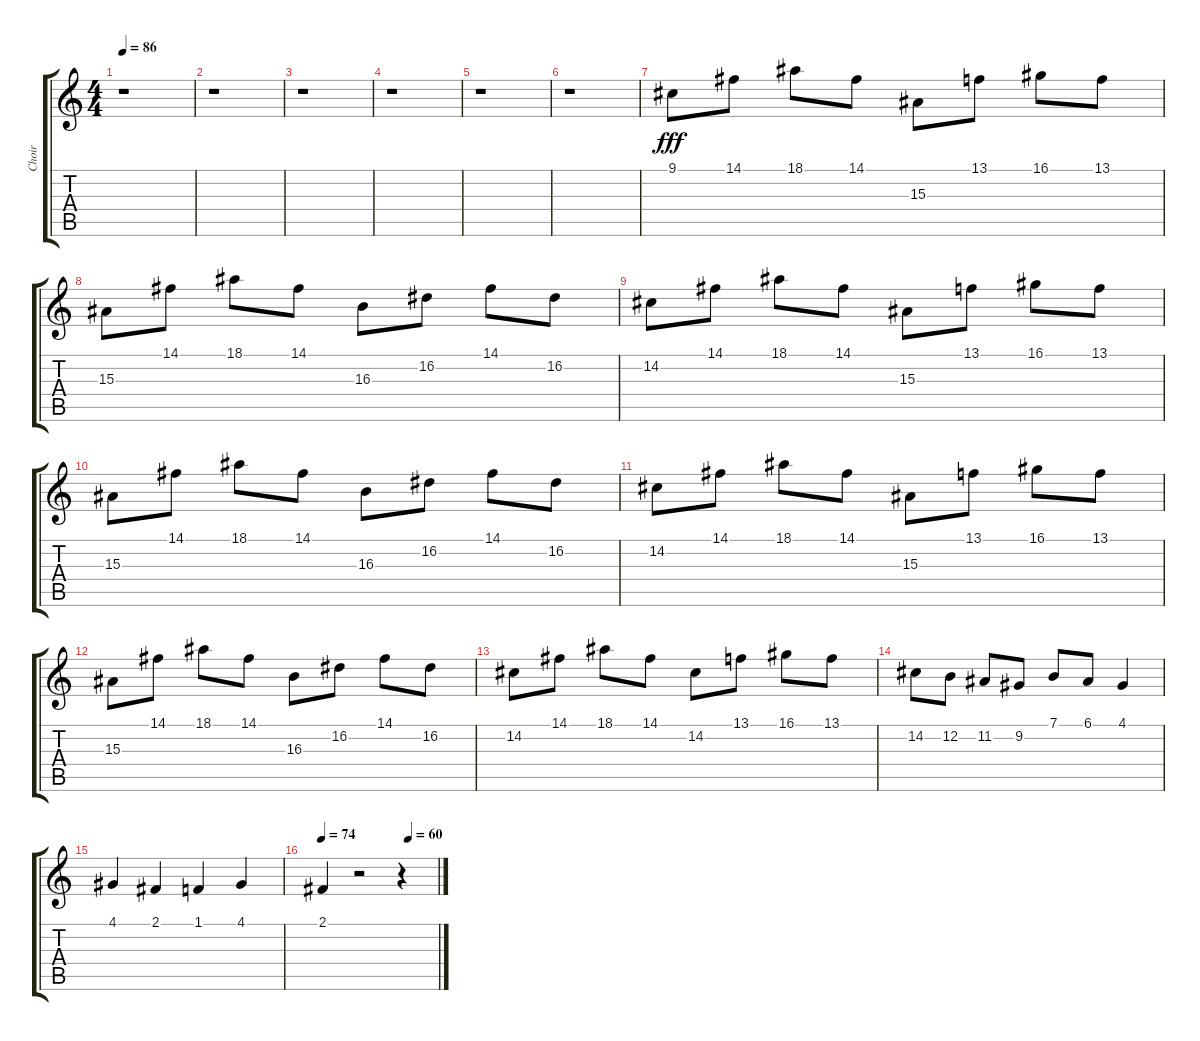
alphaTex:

\track ("Choir" "Choir") {instrument choiraahs}
\staff {score tabs}
\tuning (E4 B3 G3 D3 A2 E2) {hide}
\ts (4 4)
\tempo 86
\clef g2
\ks c
r.1{dy fff} |
r.1 |
r.1 |
r.1 |
r.1 |
r.1 |
9.1.8{volume 12 instrument pad7halo} 14.1.8 18.1.8 14.1.8 15.3.8 13.1.8 16.1.8 13.1.8 |
15.3.8 14.1.8 18.1.8 14.1.8 16.3.8 16.2.8 14.1.8 16.2.8 |
14.2.8 14.1.8 18.1.8 14.1.8 15.3.8 13.1.8 16.1.8 13.1.8 |
15.3.8 14.1.8 18.1.8 14.1.8 16.3.8 16.2.8 14.1.8 16.2.8 |
14.2.8 14.1.8 18.1.8 14.1.8 15.3.8 13.1.8 16.1.8 13.1.8 |
15.3.8 14.1.8 18.1.8 14.1.8 16.3.8 16.2.8 14.1.8 16.2.8 |
14.2.8 14.1.8 18.1.8 14.1.8 14.2.8 13.1.8 16.1.8 13.1.8 |
14.2.8{volume 9 instrument musicbox} 12.2.8 11.2.8 9.2.8 7.1.8 6.1.8 4.1.4 |
4.1.4 2.1.4 1.1.4 4.1.4 |
\tempo 74
\tempo (60 0.75)
2.1.4 r.2 r.4
